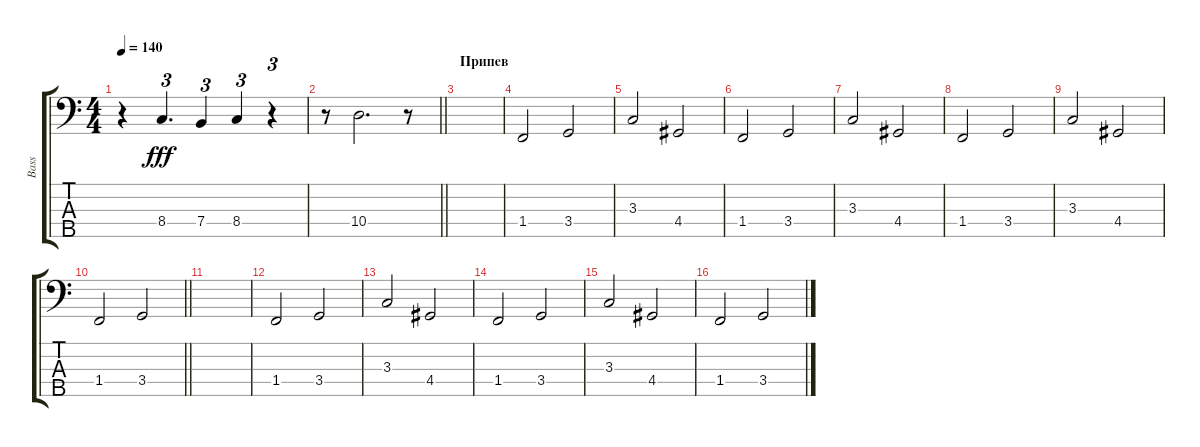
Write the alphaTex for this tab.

\track ("Bass" "Bass") {instrument slapbass2}
\staff {score tabs}
\tuning (G2 D2 A1 E1 B0) {hide}
\ts (4 4)
\tempo 140
\clef f4
\ks c
r.4{dy fff} 8.4.4{d tu (3 2)} 7.4.4{tu (3 2)} 8.4.4{tu (3 2)} r.4{tu (3 2)} |
\barLineRight lightlight
r.8 10.4.2{d} r.8 |
\section ("" "Припев")
|
1.4.2 3.4.2 |
3.3.2 4.4.2 |
1.4.2 3.4.2 |
3.3.2 4.4.2 |
1.4.2 3.4.2 |
3.3.2 4.4.2 |
\barLineRight lightlight
1.4.2 3.4.2 |
|
1.4.2 3.4.2 |
3.3.2 4.4.2 |
1.4.2 3.4.2 |
3.3.2 4.4.2 |
1.4.2 3.4.2
